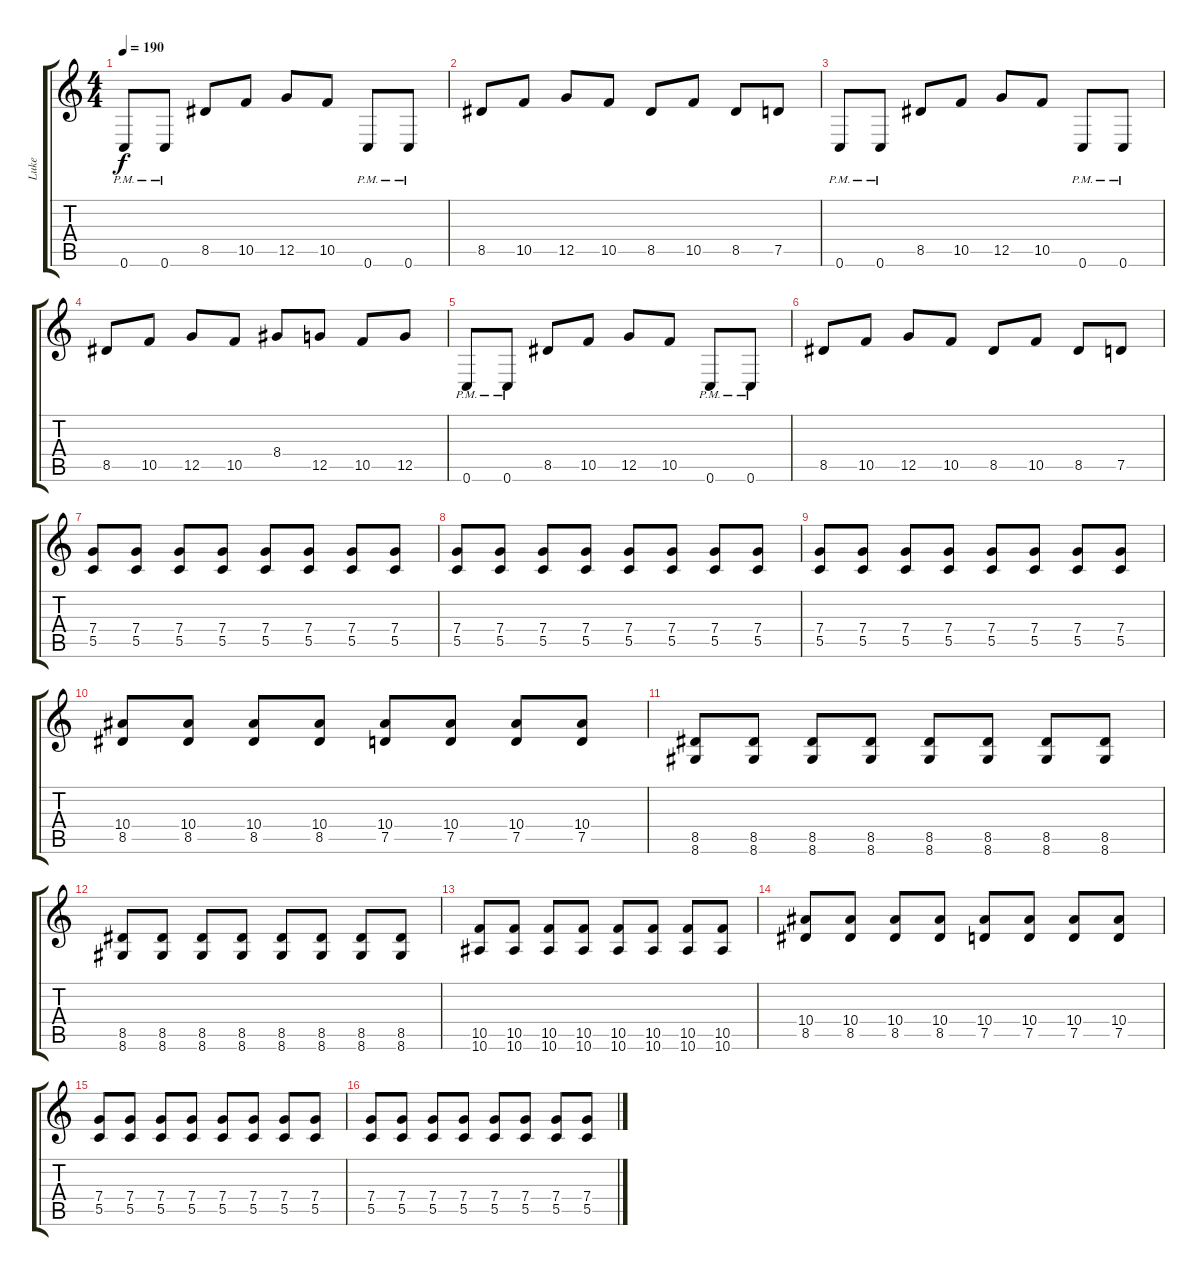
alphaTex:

\track ("Luke" "Luke") {instrument overdrivenguitar}
\staff {score tabs}
\tuning (D4 A3 F3 C3 G2 C2) {hide}
\ts (4 4)
\tempo 190
\clef g2
\ks c
0.6{pm}.8{dy f} 0.6{pm}.8 8.5.8 10.5.8 12.5.8 10.5.8 0.6{pm}.8 0.6{pm}.8 |
8.5.8 10.5.8 12.5.8 10.5.8 8.5.8 10.5.8 8.5.8 7.5.8 |
0.6{pm}.8 0.6{pm}.8 8.5.8 10.5.8 12.5.8 10.5.8 0.6{pm}.8 0.6{pm}.8 |
8.5.8 10.5.8 12.5.8 10.5.8 8.4.8 12.5.8 10.5.8 12.5.8 |
0.6{pm}.8 0.6{pm}.8 8.5.8 10.5.8 12.5.8 10.5.8 0.6{pm}.8 0.6{pm}.8 |
8.5.8 10.5.8 12.5.8 10.5.8 8.5.8 10.5.8 8.5.8 7.5.8 |
(7.4 5.5).8 (7.4 5.5).8 (7.4 5.5).8 (7.4 5.5).8 (7.4 5.5).8 (7.4 5.5).8 (7.4 5.5).8 (7.4 5.5).8 |
(7.4 5.5).8 (7.4 5.5).8 (7.4 5.5).8 (7.4 5.5).8 (7.4 5.5).8 (7.4 5.5).8 (7.4 5.5).8 (7.4 5.5).8 |
(7.4 5.5).8 (7.4 5.5).8 (7.4 5.5).8 (7.4 5.5).8 (7.4 5.5).8 (7.4 5.5).8 (7.4 5.5).8 (7.4 5.5).8 |
(10.4 8.5).8 (10.4 8.5).8 (10.4 8.5).8 (10.4 8.5).8 (10.4 7.5).8 (10.4 7.5).8 (10.4 7.5).8 (10.4 7.5).8 |
(8.5 8.6).8 (8.5 8.6).8 (8.5 8.6).8 (8.5 8.6).8 (8.5 8.6).8 (8.5 8.6).8 (8.5 8.6).8 (8.5 8.6).8 |
(8.5 8.6).8 (8.5 8.6).8 (8.5 8.6).8 (8.5 8.6).8 (8.5 8.6).8 (8.5 8.6).8 (8.5 8.6).8 (8.5 8.6).8 |
(10.5 10.6).8 (10.5 10.6).8 (10.5 10.6).8 (10.5 10.6).8 (10.5 10.6).8 (10.5 10.6).8 (10.5 10.6).8 (10.5 10.6).8 |
(10.4 8.5).8 (10.4 8.5).8 (10.4 8.5).8 (10.4 8.5).8 (10.4 7.5).8 (10.4 7.5).8 (10.4 7.5).8 (10.4 7.5).8 |
(7.4 5.5).8 (7.4 5.5).8 (7.4 5.5).8 (7.4 5.5).8 (7.4 5.5).8 (7.4 5.5).8 (7.4 5.5).8 (7.4 5.5).8 |
(7.4 5.5).8 (7.4 5.5).8 (7.4 5.5).8 (7.4 5.5).8 (7.4 5.5).8 (7.4 5.5).8 (7.4 5.5).8 (7.4 5.5).8
